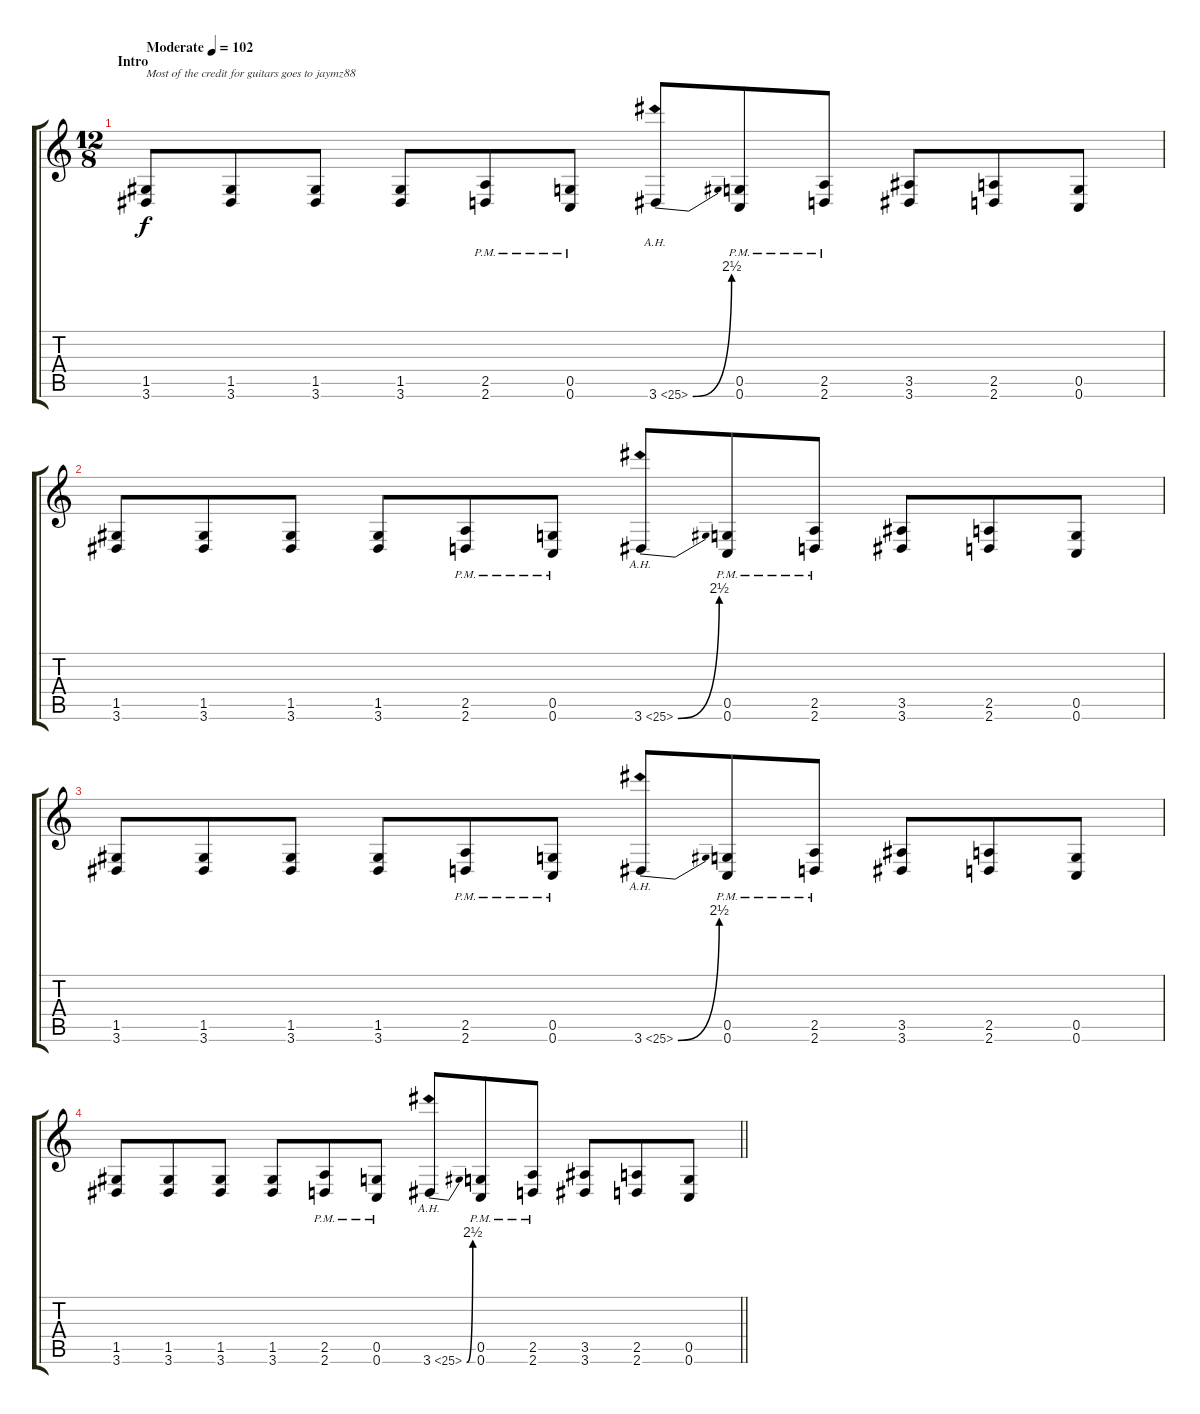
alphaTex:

\track "" {instrument overdrivenguitar}
\staff {score tabs}
\tuning (D4 A3 F3 C3 G2 C2) {hide}
\ts (12 8)
\section ("" "Intro")
\tempo (102 "Moderate")
\clef g2
\ks c
(1.5 3.6).8{txt "Most of the credit for guitars goes to jaymz88" dy f instrument overdrivenguitar} (1.5 3.6).8 (1.5 3.6).8 (1.5 3.6).8 (2.5{pm} 2.6{pm}).8 (0.5{pm} 0.6{pm}).8 3.6{be (bend 0 0 60 10) ah 22}.8 (0.5{pm} 0.6{pm}).8 (2.5{pm} 2.6{pm}).8 (3.5 3.6).8 (2.5 2.6).8 (0.5 0.6).8 |
(1.5 3.6).8 (1.5 3.6).8 (1.5 3.6).8 (1.5 3.6).8 (2.5{pm} 2.6{pm}).8 (0.5{pm} 0.6{pm}).8 3.6{be (bend 0 0 60 10) ah 22}.8 (0.5{pm} 0.6{pm}).8 (2.5{pm} 2.6{pm}).8 (3.5 3.6).8 (2.5 2.6).8 (0.5 0.6).8 |
(1.5 3.6).8 (1.5 3.6).8 (1.5 3.6).8 (1.5 3.6).8 (2.5{pm} 2.6{pm}).8 (0.5{pm} 0.6{pm}).8 3.6{be (bend 0 0 60 10) ah 22}.8 (0.5{pm} 0.6{pm}).8 (2.5{pm} 2.6{pm}).8 (3.5 3.6).8 (2.5 2.6).8 (0.5 0.6).8 |
\barLineRight lightlight
(1.5 3.6).8 (1.5 3.6).8 (1.5 3.6).8 (1.5 3.6).8 (2.5{pm} 2.6{pm}).8 (0.5{pm} 0.6{pm}).8 3.6{be (bend 0 0 60 10) ah 22}.8 (0.5{pm} 0.6{pm}).8 (2.5{pm} 2.6{pm}).8 (3.5 3.6).8 (2.5 2.6).8 (0.5 0.6).8
